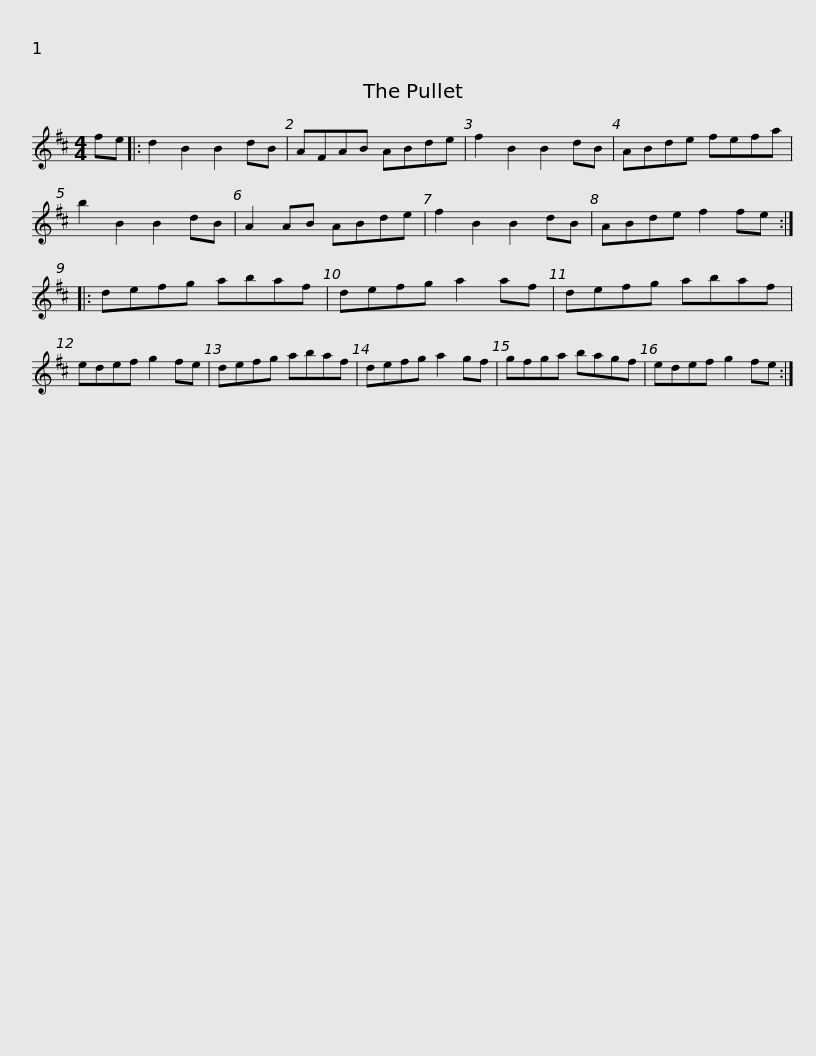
X:1
L:1/8
M:4/4
I:linebreak $
K:Bmin
V:1 treble
V:1
 fe |: d2 B2 B2 dB | AFAB ABde | f2 B2 B2 dB | ABde fefa | %5
 b2 B2 B2 dB | A2 AB ABde |$ f2 B2 B2 dB | ABde f2 fe :: defg abaf | %10
 defg a2 af | defg abaf |$ edef g2 fe | defg abaf | defg a2 gf | %15
 gfga bagf | edef g2 fe :| %17
